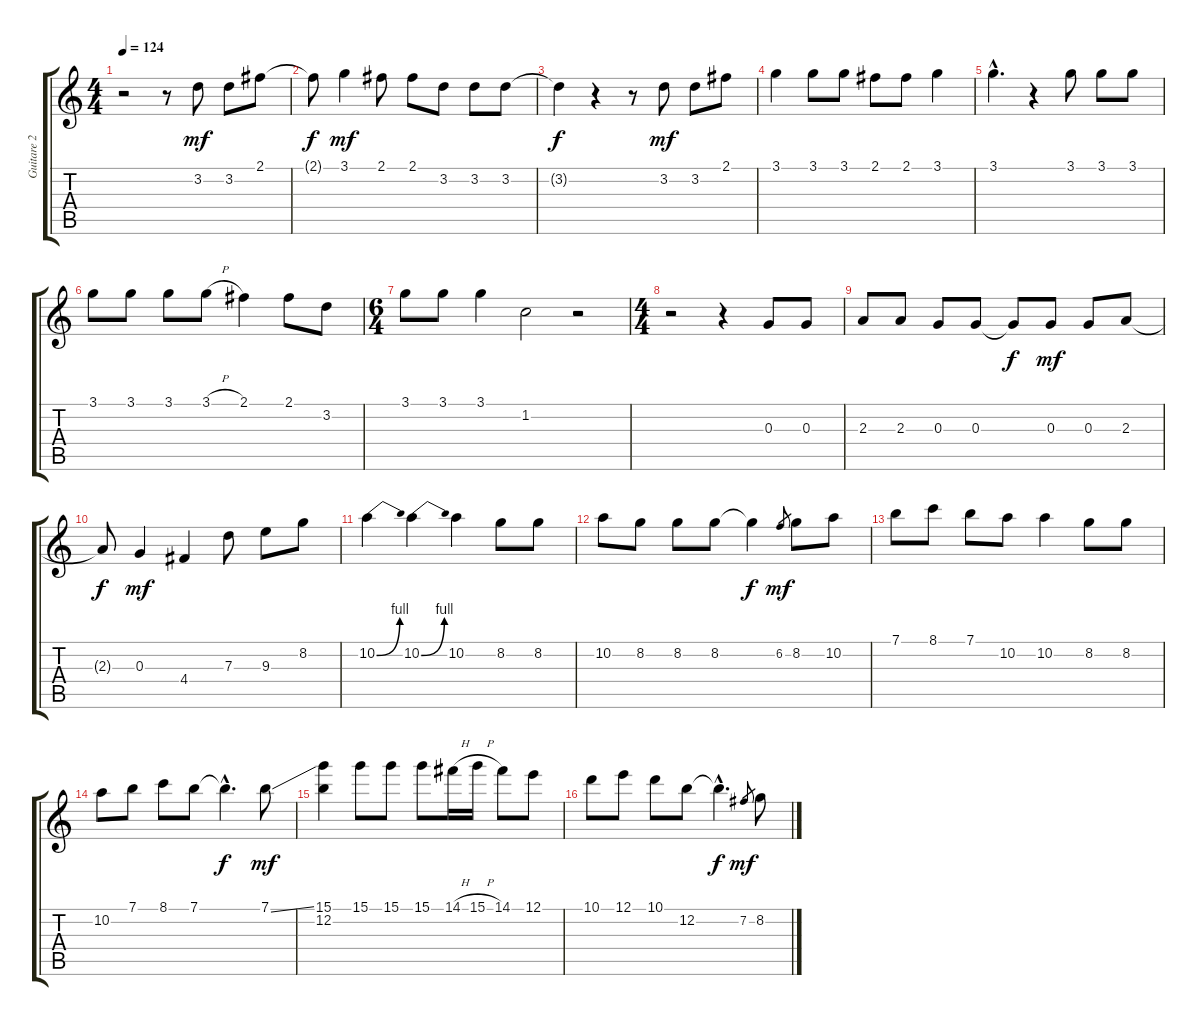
\track ("Guitare 2" "Guitare 2") {instrument electricguitarjazz}
\staff {score tabs}
\tuning (E4 B3 G3 D3 A2 E2) {hide}
\ts (4 4)
\tempo 124
\clef g2
\ks c
r.2{dy mf} r.8 3.2.8 3.2.8 2.1.8 |
2.1{t}.8{dy f} 3.1.4{dy mf} 2.1.8 2.1.8 3.2.8 3.2.8 3.2.8 |
3.2{t}.4{dy f} r.4 r.8 3.2.8{dy mf} 3.2.8 2.1.8 |
3.1.4 3.1.8 3.1.8 2.1.8 2.1.8 3.1.4 |
3.1{hac}.4{d} r.4 3.1.8 3.1.8 3.1.8 |
3.1.8 3.1.8 3.1.8 3.1{h}.8 2.1.4 2.1.8 3.2.8 |
\ts (6 4)
3.1.8 3.1.8 3.1.4 1.2.2 r.2 |
\ts (4 4)
r.2 r.4 0.3.8 0.3.8 |
2.3.8 2.3.8 0.3.8 0.3.8 0.3{t}.8{dy f} 0.3.8{dy mf} 0.3.8 2.3.8 |
2.3{t}.8{dy f} 0.3.4{dy mf} 4.4.4 7.3.8{volume 11 instrument distortionguitar} 9.3.8 8.2.8 |
10.2{be (bend 0 0 60 4)}.4 10.2{be (bend 0 0 60 4)}.4 10.2.4 8.2.8 8.2.8 |
10.2.8 8.2.8 8.2.8 8.2.8 8.2{t}.4{dy f} 6.2.8{gr dy mf} 8.2.8 10.2.8 |
7.1.8 8.1.8 7.1.8 10.2.8 10.2.4 8.2.8 8.2.8 |
10.2.8 7.1.8 8.1.8 7.1.8 7.1{hac t}.4{d dy f} 7.1{ss}.8{dy mf} |
(15.1 12.2).4 15.1.8 15.1.8 15.1.8 14.1{h}.16 15.1{h}.16 14.1.8 12.1.8 |
10.1.8 12.1.8 10.1.8 12.2.8 12.2{hac t}.4{d dy f} 7.2.8{gr dy mf} 8.2.8
